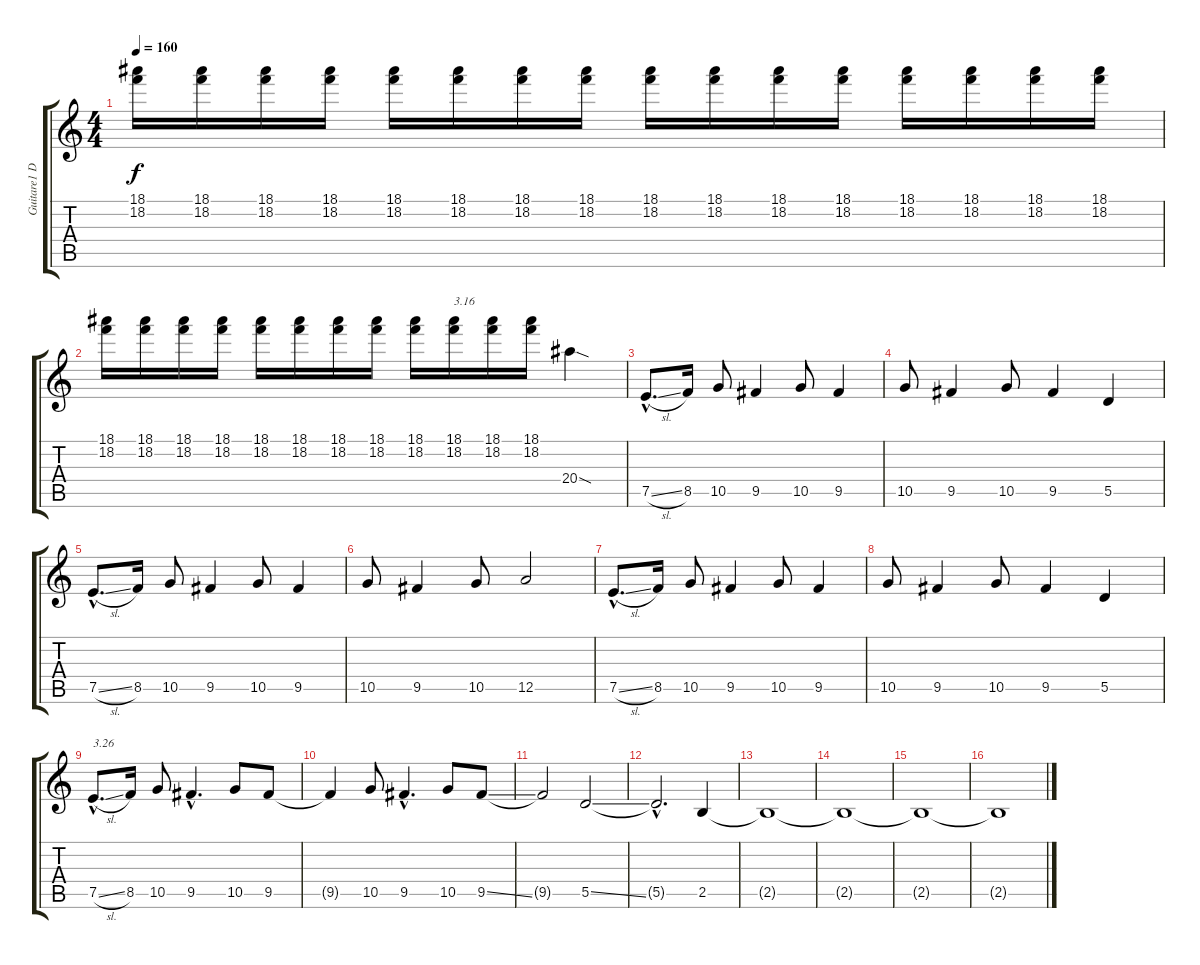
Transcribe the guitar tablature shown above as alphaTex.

\track ("Guitare1 Dr-D" "Guitare1 D") {instrument distortionguitar}
\staff {score tabs}
\tuning (E4 B3 G3 D3 A2 D2) {hide}
\ts (4 4)
\tempo 160
\clef g2
\ks c
(18.1 18.2).16{dy f} (18.1 18.2).16 (18.1 18.2).16 (18.1 18.2).16 (18.1 18.2).16 (18.1 18.2).16 (18.1 18.2).16 (18.1 18.2).16 (18.1 18.2).16 (18.1 18.2).16 (18.1 18.2).16 (18.1 18.2).16 (18.1 18.2).16 (18.1 18.2).16 (18.1 18.2).16 (18.1 18.2).16 |
(18.1 18.2).16 (18.1 18.2).16 (18.1 18.2).16 (18.1 18.2).16 (18.1 18.2).16 (18.1 18.2).16 (18.1 18.2).16 (18.1 18.2).16 (18.1 18.2).16 (18.1 18.2).16{txt "3.16"} (18.1 18.2).16 (18.1 18.2).16 20.4{sod}.4 |
7.5{sl hac}.8{d} 8.5.16 10.5.8 9.5.4 10.5.8 9.5.4 |
10.5.8 9.5.4 10.5.8 9.5.4 5.5.4 |
7.5{sl hac}.8{d} 8.5.16 10.5.8 9.5.4 10.5.8 9.5.4 |
10.5.8 9.5.4 10.5.8 12.5.2 |
7.5{sl hac}.8{d} 8.5.16 10.5.8 9.5.4 10.5.8 9.5.4 |
10.5.8 9.5.4 10.5.8 9.5.4 5.5.4 |
7.5{sl hac}.8{d txt "3.26"} 8.5.16 10.5.8 9.5{hac}.4{d} 10.5.8 9.5.8 |
9.5{t}.4 10.5.8 9.5{hac}.4{d} 10.5.8 9.5{ss}.8 |
9.5{t}.2 5.5{ss}.2 |
5.5{hac t}.2{d} 2.5.4 |
2.5{t}.1 |
2.5{t}.1 |
2.5{t}.1 |
2.5{t}.1
